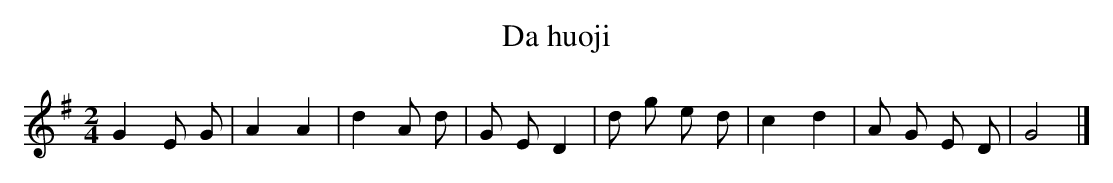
X:1
T: Da huoji
L: 1/8
M: 2/4
K: G
G2E G [I:setbarnb 1]|
A2A2 |
d2A d |
G ED2 |
d g e d |
c2d2 |
A G E D |
G4 |]
